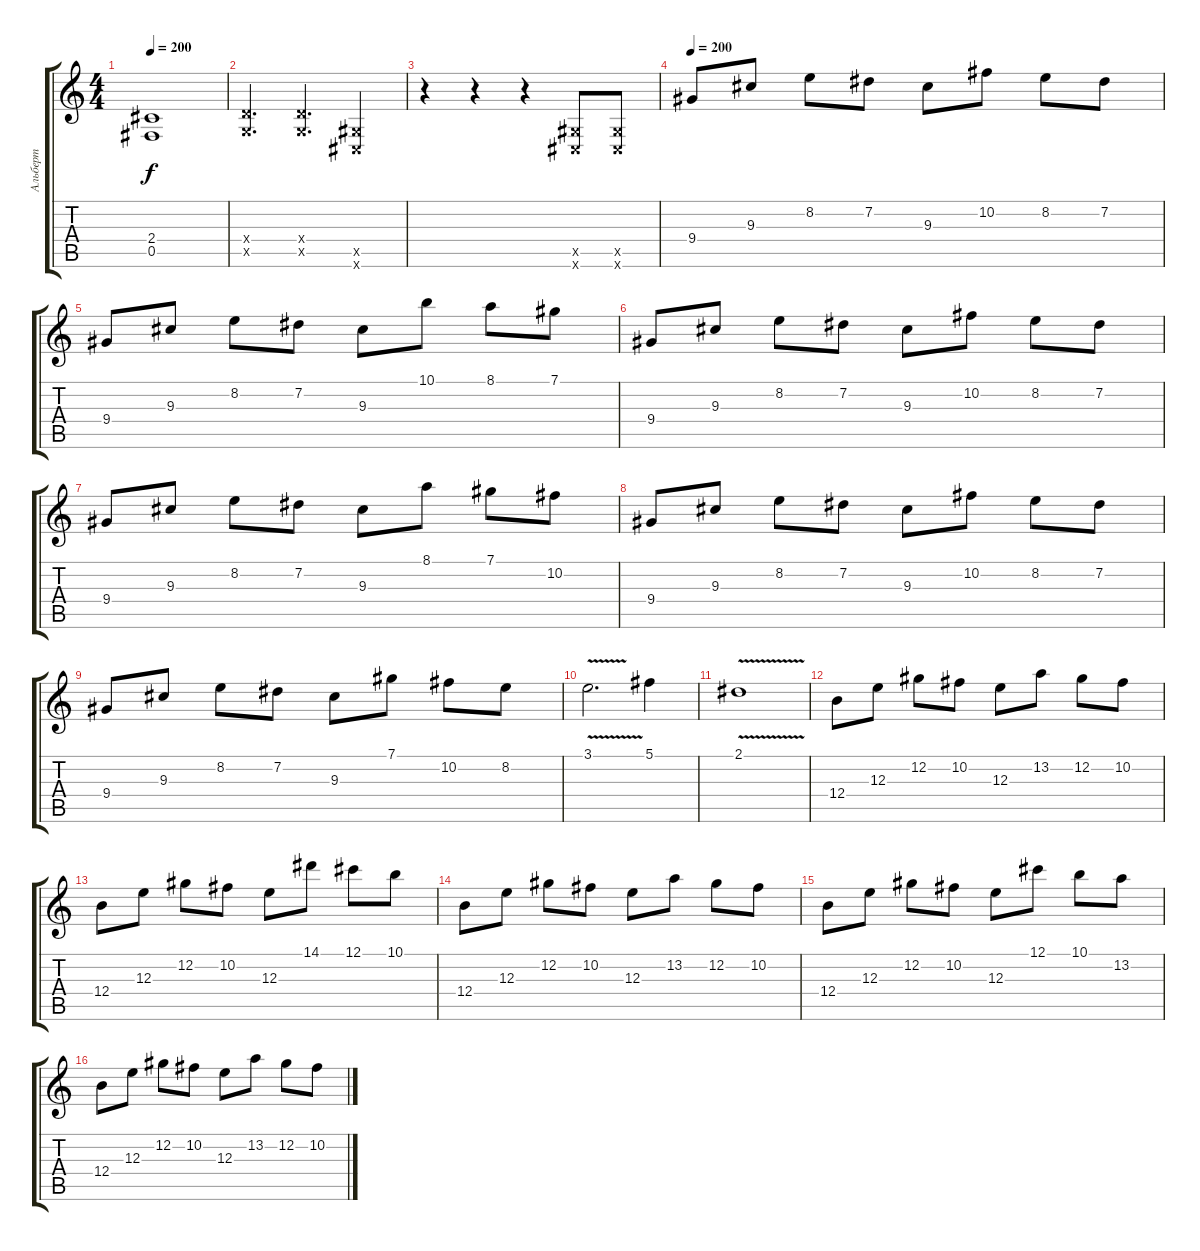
\track ("Альберт" "Альберт") {instrument distortionguitar}
\staff {score tabs}
\tuning (Db4 Ab3 E3 B2 Gb2 Db2) {hide}
\ts (4 4)
\tempo 200
\clef g2
\ks c
(2.4{t} 0.5{t}).1{dy f} |
(3.4{x} 1.5{x}).4{d} (3.4{x} 1.5{x}).4{d} (2.5{x} 0.6{x}).4 |
r.4 r.4 r.4 (2.5{x} 0.6{x}).8 (2.5{x} 0.6{x}).8 |
\tempo 200
9.4.8 9.3.8 8.2.8 7.2.8 9.3.8 10.2.8 8.2.8 7.2.8 |
9.4.8 9.3.8 8.2.8 7.2.8 9.3.8 10.1.8 8.1.8 7.1.8 |
9.4.8 9.3.8 8.2.8 7.2.8 9.3.8 10.2.8 8.2.8 7.2.8 |
9.4.8 9.3.8 8.2.8 7.2.8 9.3.8 8.1.8 7.1.8 10.2.8 |
9.4.8 9.3.8 8.2.8 7.2.8 9.3.8 10.2.8 8.2.8 7.2.8 |
9.4.8 9.3.8 8.2.8 7.2.8 9.3.8 7.1.8 10.2.8 8.2.8 |
3.1{v}.2{d} 5.1.4 |
2.1{v}.1 |
12.4.8 12.3.8 12.2.8 10.2.8 12.3.8 13.2.8 12.2.8 10.2.8 |
12.4.8 12.3.8 12.2.8 10.2.8 12.3.8 14.1.8 12.1.8 10.1.8 |
12.4.8 12.3.8 12.2.8 10.2.8 12.3.8 13.2.8 12.2.8 10.2.8 |
12.4.8 12.3.8 12.2.8 10.2.8 12.3.8 12.1.8 10.1.8 13.2.8 |
12.4.8 12.3.8 12.2.8 10.2.8 12.3.8 13.2.8 12.2.8 10.2.8
